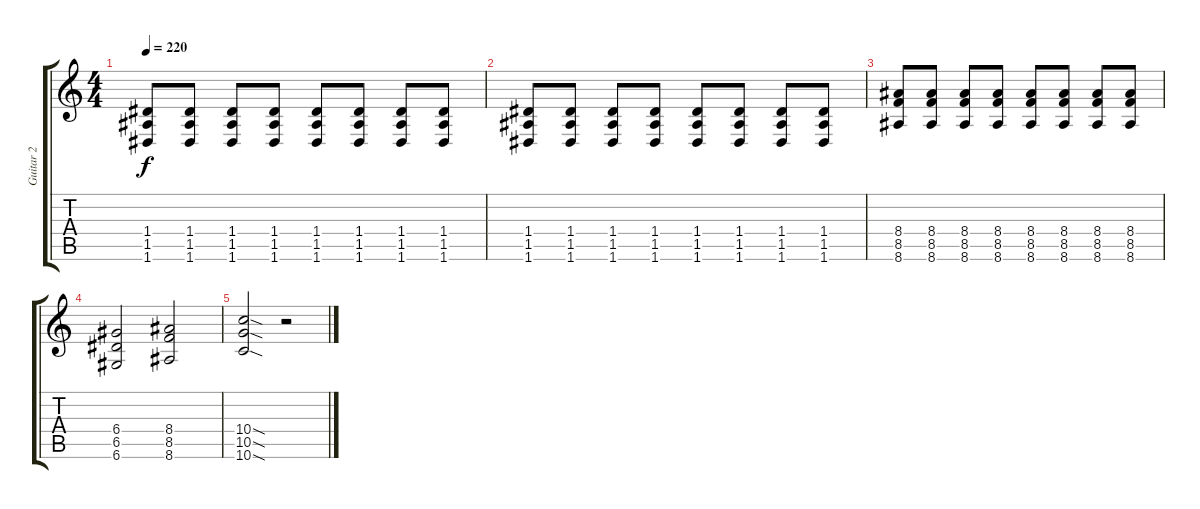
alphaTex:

\track ("Guitar 2" "Guitar 2") {instrument distortionguitar}
\staff {score tabs}
\tuning (E4 B3 G3 D3 A2 D2) {hide}
\ts (4 4)
\tempo 220
\clef g2
\ks c
(1.4 1.5 1.6).8{dy f} (1.4 1.5 1.6).8 (1.4 1.5 1.6).8 (1.4 1.5 1.6).8 (1.4 1.5 1.6).8 (1.4 1.5 1.6).8 (1.4 1.5 1.6).8 (1.4 1.5 1.6).8 |
(1.4 1.5 1.6).8 (1.4 1.5 1.6).8 (1.4 1.5 1.6).8 (1.4 1.5 1.6).8 (1.4 1.5 1.6).8 (1.4 1.5 1.6).8 (1.4 1.5 1.6).8 (1.4 1.5 1.6).8 |
(8.4 8.5 8.6).8 (8.4 8.5 8.6).8 (8.4 8.5 8.6).8 (8.4 8.5 8.6).8 (8.4 8.5 8.6).8 (8.4 8.5 8.6).8 (8.4 8.5 8.6).8 (8.4 8.5 8.6).8 |
(6.4 6.5 6.6).2 (8.4 8.5 8.6).2 |
(10.4{sod} 10.5{sod} 10.6{sod}).2 r.2
